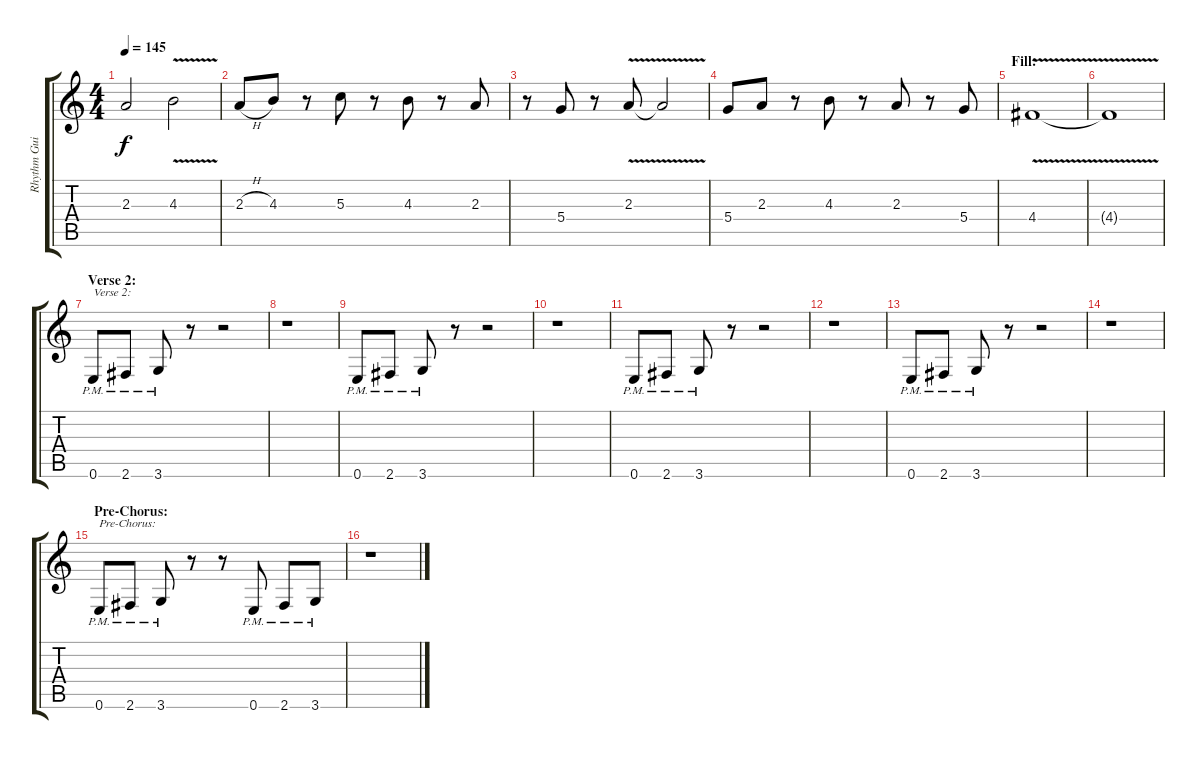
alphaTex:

\track ("Rhythm Guitar 2" "Rhythm Gui") {instrument distortionguitar}
\staff {score tabs}
\tuning (E4 B3 G3 D3 A2 E2) {hide}
\ts (4 4)
\tempo 145
\clef g2
\ks c
2.3{t}.2{dy f} 4.3{v}.2 |
2.3{h}.8 4.3.8 r.8 5.3.8 r.8 4.3.8 r.8 2.3.8 |
r.8 5.4.8 r.8 2.3{v}.8 2.3{t}.2 |
5.4.8 2.3.8 r.8 4.3.8 r.8 2.3.8 r.8 5.4.8 |
\section ("" "Fill:")
4.4{v}.1 |
4.4{t}.1 |
\section ("" "Verse 2:")
0.6{pm}.8{txt "Verse 2:"} 2.6{pm}.8 3.6{pm}.8 r.8 r.2 |
r.1 |
0.6{pm}.8 2.6{pm}.8 3.6{pm}.8 r.8 r.2 |
r.1 |
0.6{pm}.8 2.6{pm}.8 3.6{pm}.8 r.8 r.2 |
r.1 |
0.6{pm}.8 2.6{pm}.8 3.6{pm}.8 r.8 r.2 |
r.1 |
\section ("" "Pre-Chorus:")
0.6{pm}.8{txt "Pre-Chorus:"} 2.6{pm}.8 3.6{pm}.8 r.8 r.8 0.6{pm}.8 2.6{pm}.8 3.6{pm}.8 |
r.1
